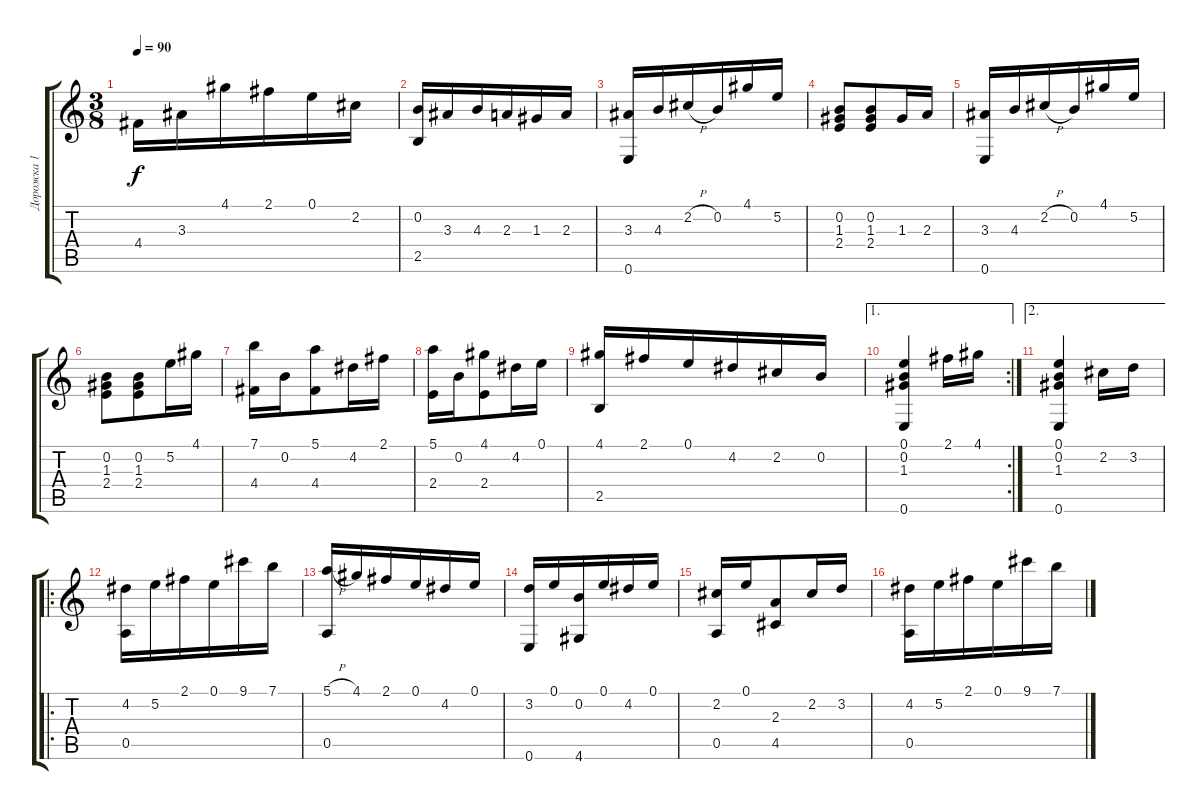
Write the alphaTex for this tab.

\track ("Дорожка 1" "Дорожка 1") {instrument acousticguitarnylon}
\staff {score tabs}
\tuning (E4 B3 G3 D3 A2 E2) {hide}
\ts (3 8)
\tempo 90
\clef g2
\ks c
4.4.16{dy f} 3.3.16 4.1.16 2.1.16 0.1.16 2.2.16 |
(0.2 2.5).16 3.3.16 4.3.16 2.3.16 1.3.16 2.3.16 |
(3.3 0.6).16 4.3.16 2.2{h}.16 0.2.16 4.1.16 5.2.16 |
(0.2 1.3 2.4).8 (0.2 1.3 2.4).8 1.3.16 2.3.16 |
(3.3 0.6).16 4.3.16 2.2{h}.16 0.2.16 4.1.16 5.2.16 |
(0.2 1.3 2.4).8 (0.2 1.3 2.4).8 5.2.16 4.1.16 |
(7.1 4.4).16 0.2.16 (5.1 4.4).8 4.2.16 2.1.16 |
(5.1 2.4).16 0.2.16 (4.1 2.4).8 4.2.16 0.1.16 |
(4.1 2.5).16 2.1.16 0.1.16 4.2.16 2.2.16 0.2.16 |
\ae 1
\rc 2
(0.1 0.2 1.3 0.6).4 2.1.16 4.1.16 |
\ae 2
(0.1 0.2 1.3 0.6).4 2.2.16 3.2.16 |
\ro
(4.2 0.5).16 5.2.16 2.1.16 0.1.16 9.1.16 7.1.16 |
(5.1{h} 0.5).16 4.1.16 2.1.16 0.1.16 4.2.16 0.1.16 |
(3.2 0.6).16 0.1.16 (0.2 4.6).16 0.1.16 4.2.16 0.1.16 |
(2.2 0.5).16 0.1.16 (2.3 4.5).8 2.2.16 3.2.16 |
(4.2 0.5).16 5.2.16 2.1.16 0.1.16 9.1.16 7.1.16
